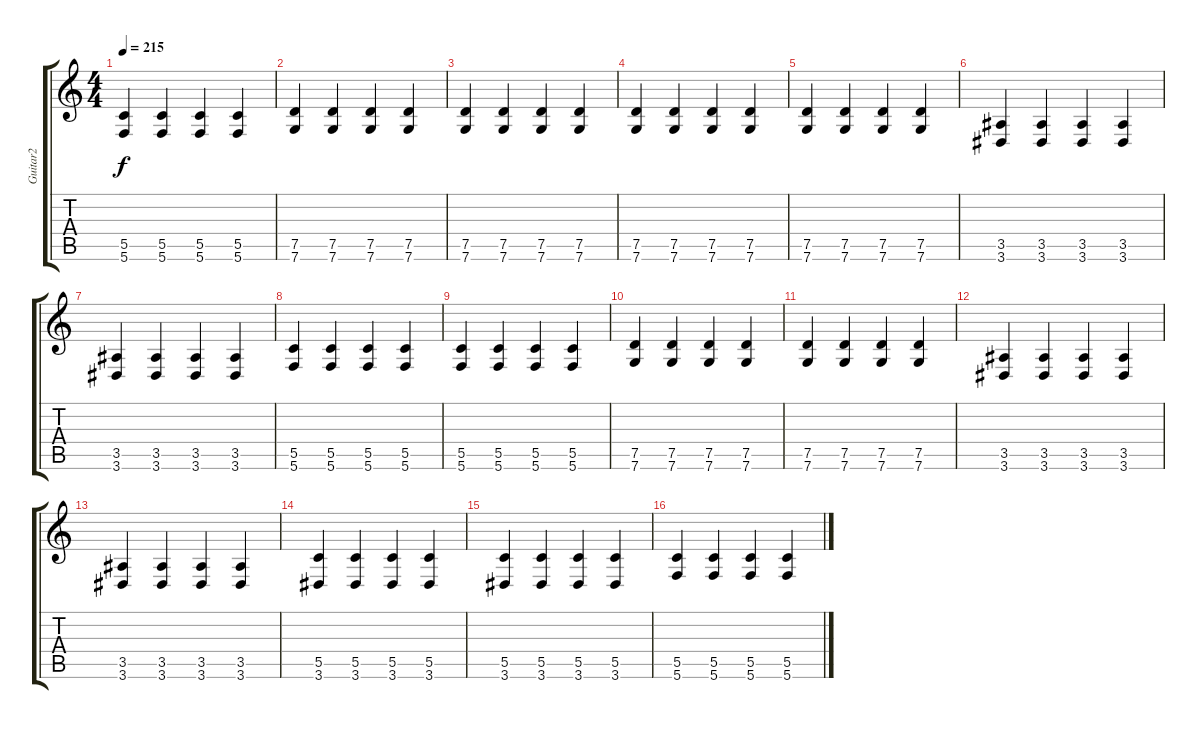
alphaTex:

\track ("Guitar2" "Guitar2") {instrument distortionguitar}
\staff {score tabs}
\tuning (E4 C4 G3 C3 G2 C2) {hide}
\ts (4 4)
\tempo 215
\clef g2
\ks c
(5.5 5.6).4{dy f} (5.5 5.6).4 (5.5 5.6).4 (5.5 5.6).4 |
(7.5 7.6).4 (7.5 7.6).4 (7.5 7.6).4 (7.5 7.6).4 |
(7.5 7.6).4 (7.5 7.6).4 (7.5 7.6).4 (7.5 7.6).4 |
(7.5 7.6).4 (7.5 7.6).4 (7.5 7.6).4 (7.5 7.6).4 |
(7.5 7.6).4 (7.5 7.6).4 (7.5 7.6).4 (7.5 7.6).4 |
(3.5 3.6).4 (3.5 3.6).4 (3.5 3.6).4 (3.5 3.6).4 |
(3.5 3.6).4 (3.5 3.6).4 (3.5 3.6).4 (3.5 3.6).4 |
(5.5 5.6).4 (5.5 5.6).4 (5.5 5.6).4 (5.5 5.6).4 |
(5.5 5.6).4 (5.5 5.6).4 (5.5 5.6).4 (5.5 5.6).4 |
(7.5 7.6).4 (7.5 7.6).4 (7.5 7.6).4 (7.5 7.6).4 |
(7.5 7.6).4 (7.5 7.6).4 (7.5 7.6).4 (7.5 7.6).4 |
(3.5 3.6).4 (3.5 3.6).4 (3.5 3.6).4 (3.5 3.6).4 |
(3.5 3.6).4 (3.5 3.6).4 (3.5 3.6).4 (3.5 3.6).4 |
(5.5 3.6).4 (5.5 3.6).4 (5.5 3.6).4 (5.5 3.6).4 |
(5.5 3.6).4 (5.5 3.6).4 (5.5 3.6).4 (5.5 3.6).4 |
(5.5 5.6).4 (5.5 5.6).4 (5.5 5.6).4 (5.5 5.6).4
